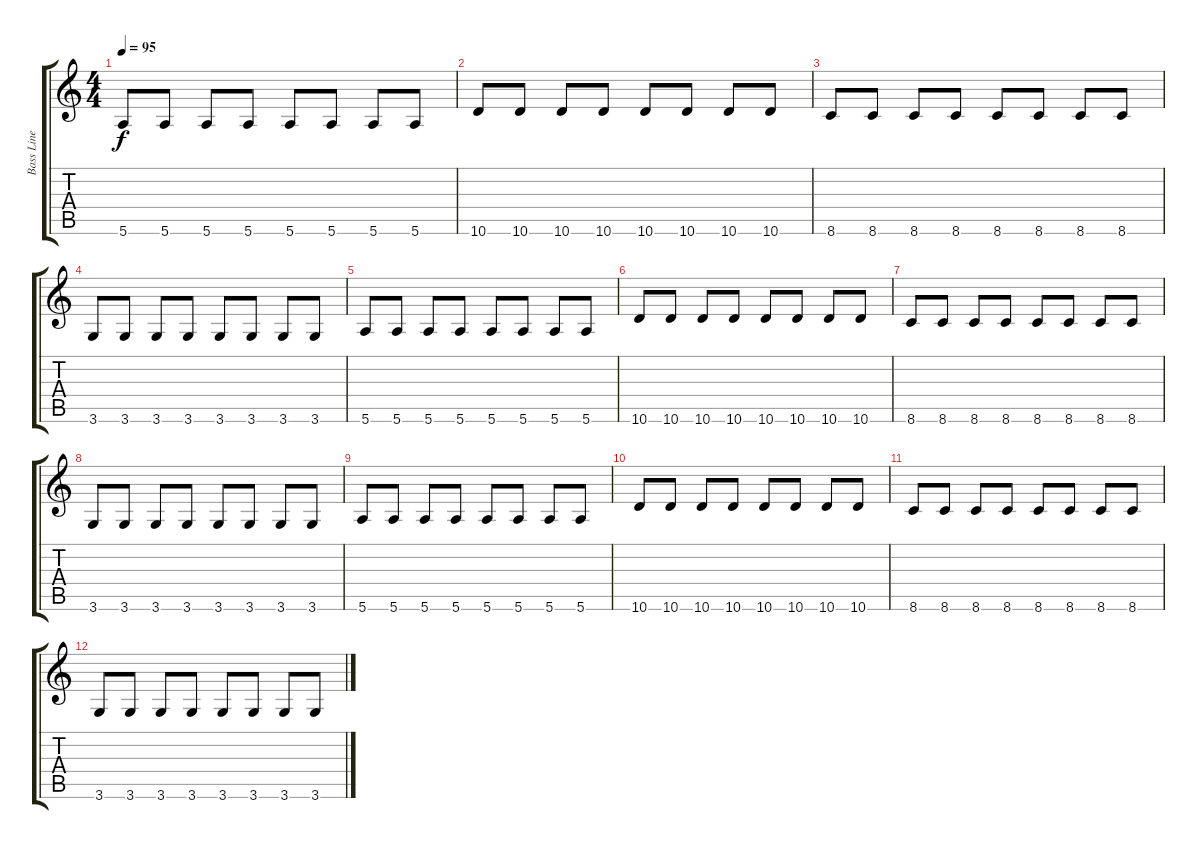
\track ("Bass Line" "Bass Line") {instrument electricbasspick}
\staff {score tabs}
\tuning (E4 B3 G3 D3 A2 E2) {hide}
\ts (4 4)
\tempo 95
\clef g2
\ks c
5.6.8{dy f} 5.6.8 5.6.8 5.6.8 5.6.8 5.6.8 5.6.8 5.6.8 |
10.6.8 10.6.8 10.6.8 10.6.8 10.6.8 10.6.8 10.6.8 10.6.8 |
8.6.8 8.6.8 8.6.8 8.6.8 8.6.8 8.6.8 8.6.8 8.6.8 |
3.6.8 3.6.8 3.6.8 3.6.8 3.6.8 3.6.8 3.6.8 3.6.8 |
5.6.8 5.6.8 5.6.8 5.6.8 5.6.8 5.6.8 5.6.8 5.6.8 |
10.6.8 10.6.8 10.6.8 10.6.8 10.6.8 10.6.8 10.6.8 10.6.8 |
8.6.8 8.6.8 8.6.8 8.6.8 8.6.8 8.6.8 8.6.8 8.6.8 |
3.6.8 3.6.8 3.6.8 3.6.8 3.6.8 3.6.8 3.6.8 3.6.8 |
5.6.8 5.6.8 5.6.8 5.6.8 5.6.8 5.6.8 5.6.8 5.6.8 |
10.6.8 10.6.8 10.6.8 10.6.8 10.6.8 10.6.8 10.6.8 10.6.8 |
8.6.8 8.6.8 8.6.8 8.6.8 8.6.8 8.6.8 8.6.8 8.6.8 |
3.6.8 3.6.8 3.6.8 3.6.8 3.6.8 3.6.8 3.6.8 3.6.8
